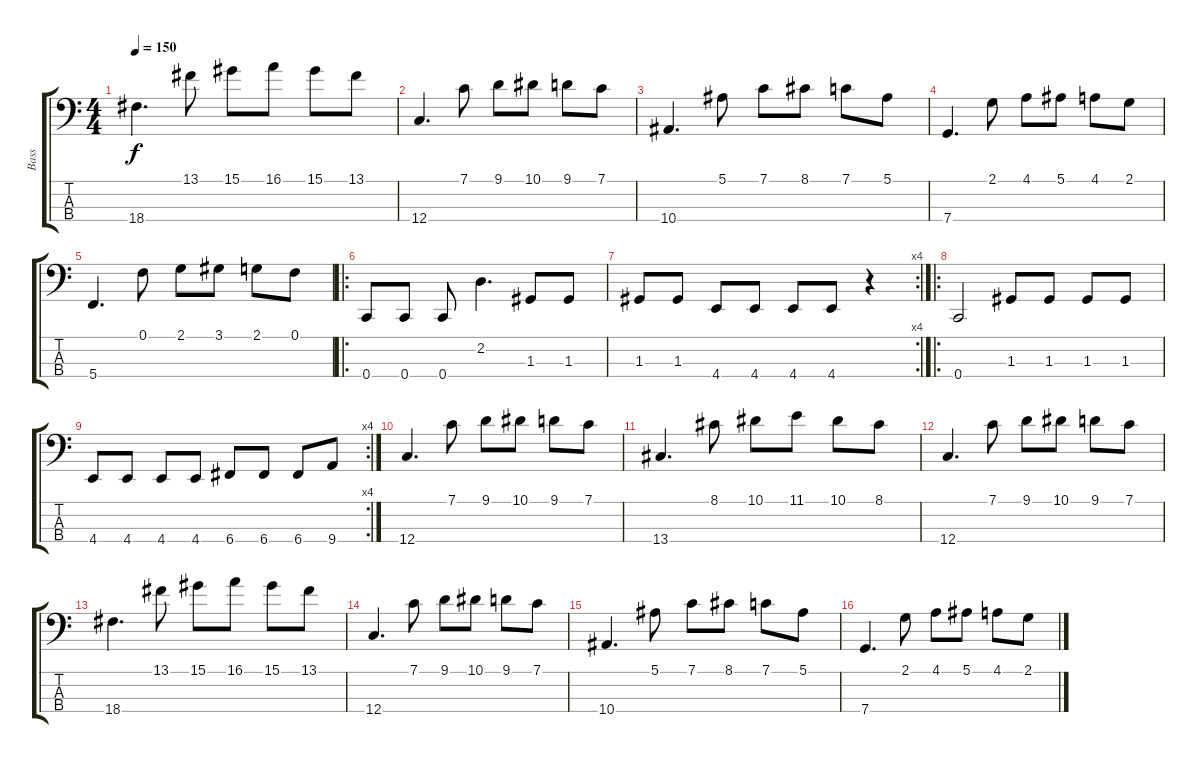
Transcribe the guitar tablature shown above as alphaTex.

\track ("Bass" "Bass") {instrument electricbassfinger}
\staff {score tabs}
\tuning (F2 C2 G1 C1) {hide}
\ts (4 4)
\tempo 150
\clef f4
\ks c
18.4.4{d dy f} 13.1.8 15.1.8 16.1.8 15.1.8 13.1.8 |
12.4.4{d} 7.1.8 9.1.8 10.1.8 9.1.8 7.1.8 |
10.4.4{d} 5.1.8 7.1.8 8.1.8 7.1.8 5.1.8 |
7.4.4{d} 2.1.8 4.1.8 5.1.8 4.1.8 2.1.8 |
5.4.4{d} 0.1.8 2.1.8 3.1.8 2.1.8 0.1.8 |
\ro
0.4.8 0.4.8 0.4.8 2.2.4{d} 1.3.8 1.3.8 |
\rc 4
1.3.8 1.3.8 4.4.8 4.4.8 4.4.8 4.4.8 r.4 |
\ro
0.4.2 1.3.8 1.3.8 1.3.8 1.3.8 |
\rc 4
4.4.8 4.4.8 4.4.8 4.4.8 6.4.8 6.4.8 6.4.8 9.4.8 |
12.4.4{d} 7.1.8 9.1.8 10.1.8 9.1.8 7.1.8 |
13.4.4{d} 8.1.8 10.1.8 11.1.8 10.1.8 8.1.8 |
12.4.4{d} 7.1.8 9.1.8 10.1.8 9.1.8 7.1.8 |
18.4.4{d} 13.1.8 15.1.8 16.1.8 15.1.8 13.1.8 |
12.4.4{d} 7.1.8 9.1.8 10.1.8 9.1.8 7.1.8 |
10.4.4{d} 5.1.8 7.1.8 8.1.8 7.1.8 5.1.8 |
7.4.4{d} 2.1.8 4.1.8 5.1.8 4.1.8 2.1.8
